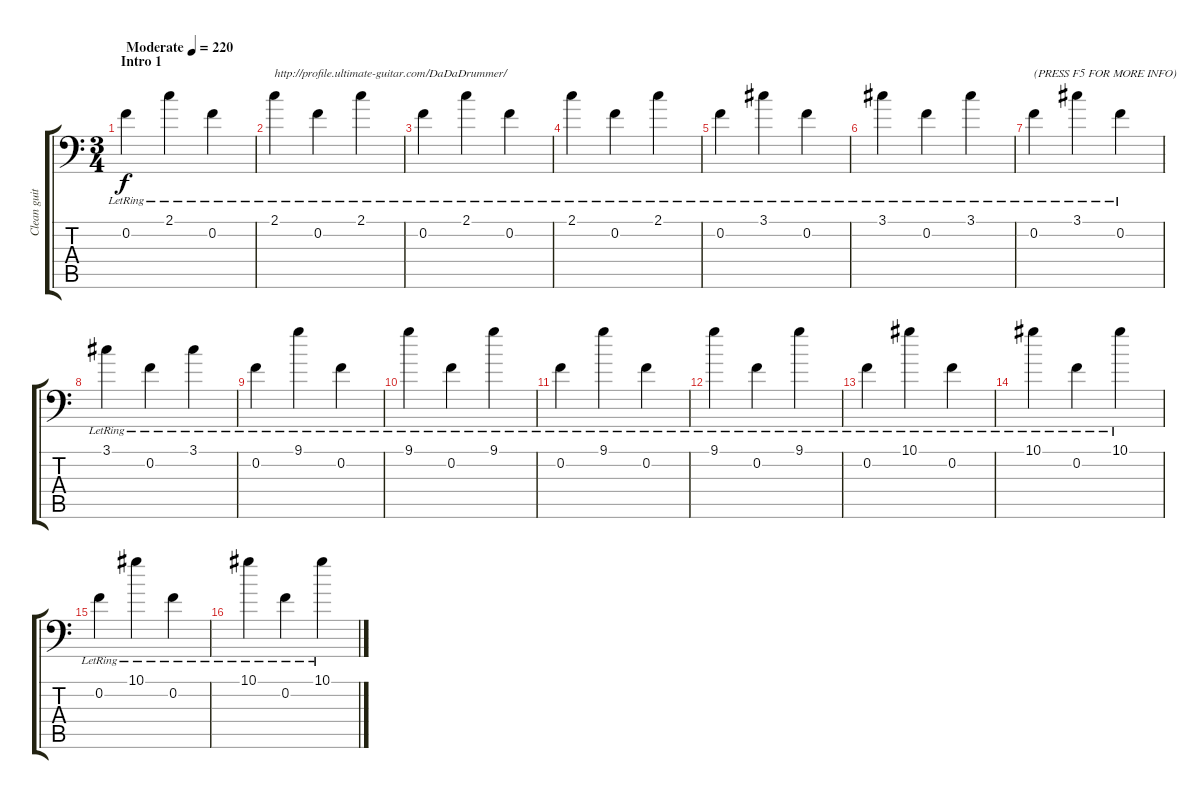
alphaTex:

\track ("Clean guitar" "Clean guit") {instrument acousticguitarsteel}
\staff {score tabs}
\tuning (Bb3 F3 Db3 Ab2 Eb2 Bb1) {hide}
\ts (3 4)
\section ("" "Intro 1")
\tempo (220 "Moderate")
\clef f4
\ks c
0.2{lr}.4{dy f instrument acousticguitarsteel} 2.1{lr}.4 0.2{lr}.4 |
2.1{lr}.4{txt "http://profile.ultimate-guitar.com/DaDaDrummer/"} 0.2{lr}.4 2.1{lr}.4 |
0.2{lr}.4 2.1{lr}.4 0.2{lr}.4 |
2.1{lr}.4 0.2{lr}.4 2.1{lr}.4 |
0.2{lr}.4 3.1{lr}.4 0.2{lr}.4 |
3.1{lr}.4 0.2{lr}.4 3.1{lr}.4 |
0.2{lr}.4{txt "(PRESS F5 FOR MORE INFO)"} 3.1{lr}.4 0.2{lr}.4 |
3.1{lr}.4 0.2{lr}.4 3.1{lr}.4 |
0.2{lr}.4 9.1{lr}.4 0.2{lr}.4 |
9.1{lr}.4 0.2{lr}.4 9.1{lr}.4 |
0.2{lr}.4 9.1{lr}.4 0.2{lr}.4 |
9.1{lr}.4 0.2{lr}.4 9.1{lr}.4 |
0.2{lr}.4 10.1{lr}.4 0.2{lr}.4 |
10.1{lr}.4 0.2{lr}.4 10.1{lr}.4 |
0.2{lr}.4 10.1{lr}.4 0.2{lr}.4 |
10.1{lr}.4 0.2{lr}.4 10.1{lr}.4
